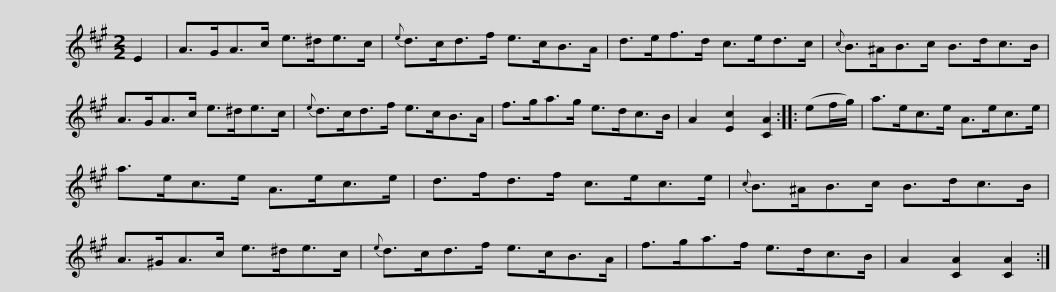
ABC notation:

X:1
L:1/8
M:2/2
I:linebreak $
K:A
V:1 treble
V:1
 E2 | A>GA>c e>^de>c |{e} d>cd>f e>cB>A | d>ef>d c>ed>c |{c} B>^AB>c B>dc>B |$ %5
 A>GA>c e>^de>c |{e} d>cd>f e>cB>A | f>ga>g e>dc>B | A2 [Ec]2 [CA]2 :: (ef/g/) |$ %10
 a>ec>e A>ec>e | a>ec>e A>ec>e | d>fd>f c>ec>e |{c} B>^AB>c B>dc>B |$ A>^GA>c e>^de>c | %15
{e} d>cd>f e>cB>A | f>ga>f e>dc>B | A2 [CA]2 [CA]2 :| %18
